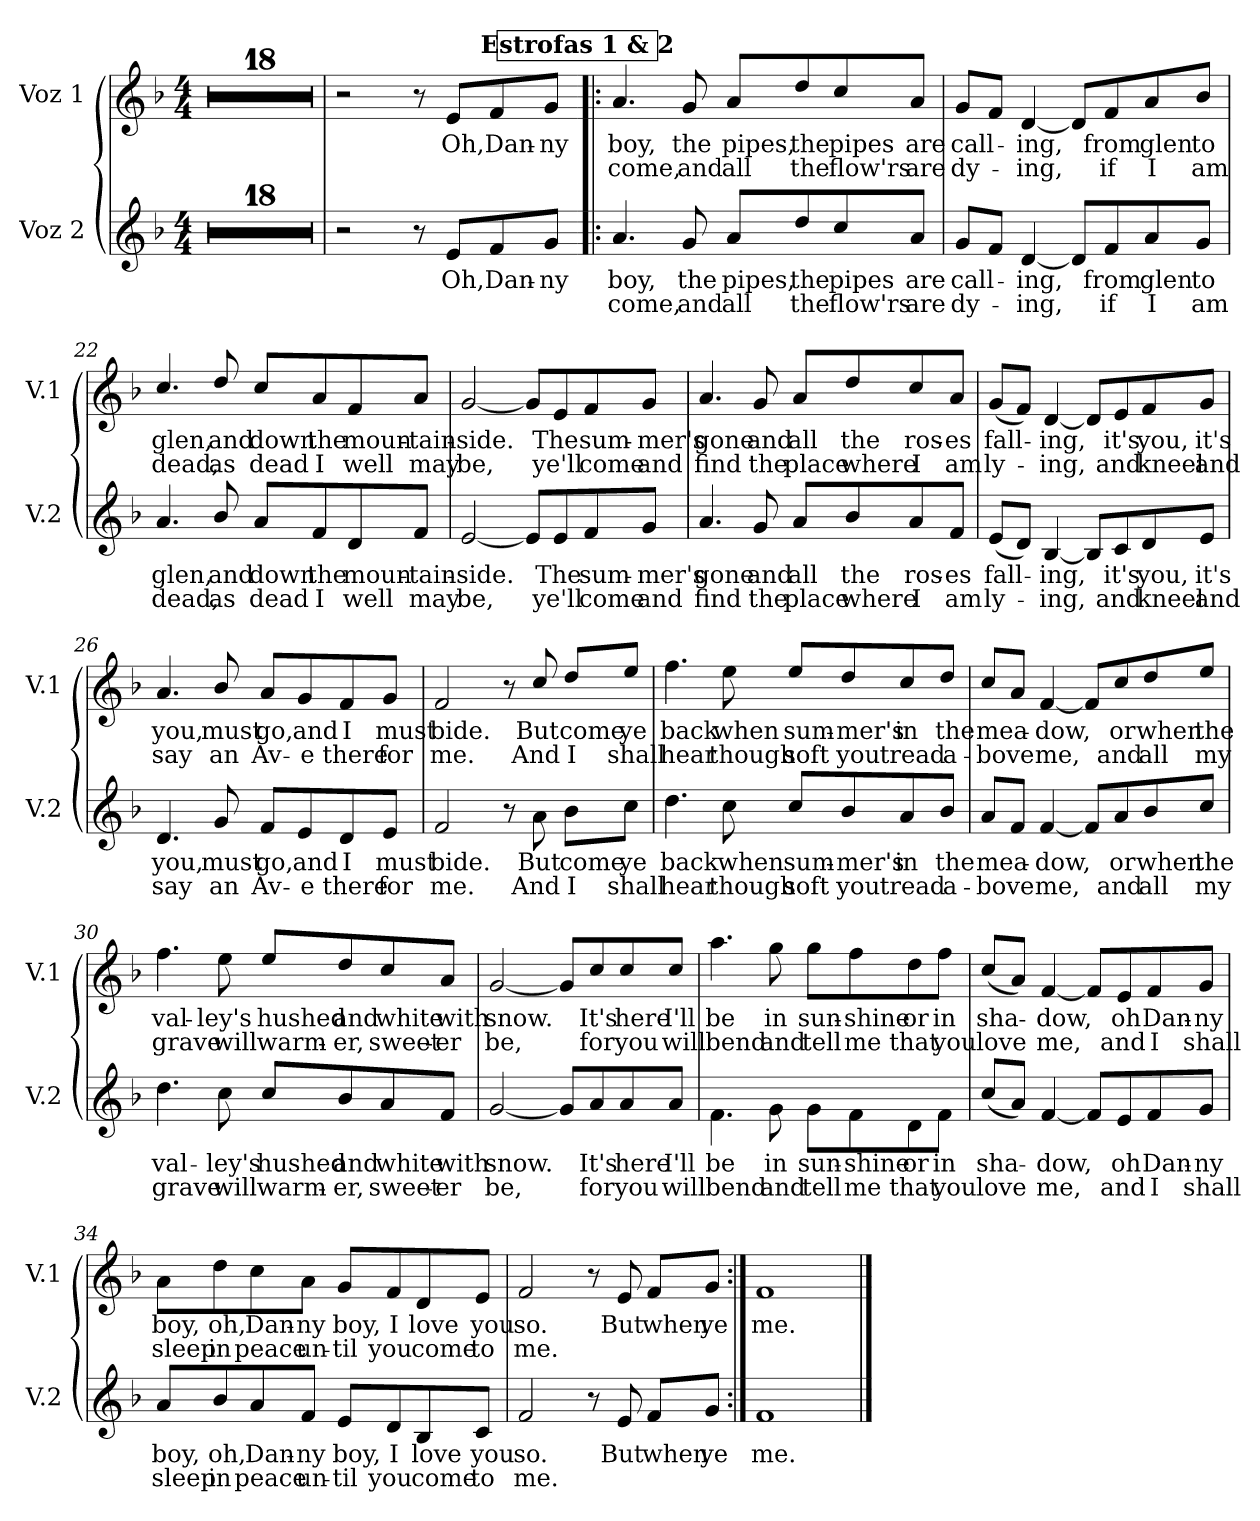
**kern	**text	**text	**kern	**text	**text
*part2	*part2	*part2	*part1	*part1	*part1
*staff2	*staff2	*staff2	*staff1	*staff1	*staff1
*I"Voz 2	*	*	*I"Voz 1	*	*
*I'V.2	*	*	*I'V.1	*	*
*clefG2	*	*	*clefG2	*	*
*k[b-]	*	*	*k[b-]	*	*
*M4/4	*	*	*M4/4	*	*
=1	=1	=1	=1	=1	=1
1r	.	.	1r	.	.
=2	=2	=2	=2	=2	=2
1r	.	.	1r	.	.
=3	=3	=3	=3	=3	=3
1r	.	.	1r	.	.
=4	=4	=4	=4	=4	=4
1r	.	.	1r	.	.
=5	=5	=5	=5	=5	=5
1r	.	.	1r	.	.
=6	=6	=6	=6	=6	=6
1r	.	.	1r	.	.
=7	=7	=7	=7	=7	=7
1r	.	.	1r	.	.
=8	=8	=8	=8	=8	=8
1r	.	.	1r	.	.
=9	=9	=9	=9	=9	=9
1r	.	.	1r	.	.
=10	=10	=10	=10	=10	=10
1r	.	.	1r	.	.
=11	=11	=11	=11	=11	=11
1r	.	.	1r	.	.
=12	=12	=12	=12	=12	=12
1r	.	.	1r	.	.
=13	=13	=13	=13	=13	=13
1r	.	.	1r	.	.
=14	=14	=14	=14	=14	=14
1r	.	.	1r	.	.
=15	=15	=15	=15	=15	=15
1r	.	.	1r	.	.
=16	=16	=16	=16	=16	=16
1r	.	.	1r	.	.
=17	=17	=17	=17	=17	=17
1r	.	.	1r	.	.
=18	=18	=18	=18	=18	=18
1r	.	.	1r	.	.
=19	=19	=19	=19	=19	=19
2r	.	.	2r	.	.
8r	.	.	8r	.	.
!	!LO:LY:b	!	!	!LO:LY:b	!
8e/L	Oh,	.	8e/L	Oh,	.
!	!LO:LY:b	!	!	!LO:LY:b	!
8f/	Dan-	.	8f/	Dan-	.
!	!LO:LY:b	!	!	!LO:LY:b	!
8g/J	-ny	.	8g/J	-ny	.
!!LO:REH:place=s1:a:B:fs=14:t=Estrofas 1 & 2
=20!|:	=20!|:	=20!|:	=20!|:	=20!|:	=20!|:
!	!LO:LY:b	!LO:LY:b	!	!LO:LY:b	!LO:LY:b
4.a/	boy,	come,	4.a/	boy,	come,
!	!LO:LY:b	!LO:LY:b	!	!LO:LY:b	!LO:LY:b
8g/	the	and	8g/	the	and
!	!LO:LY:b	!LO:LY:b	!	!LO:LY:b	!LO:LY:b
8a/L	pipes,	all	8a/L	pipes,	all
!	!LO:LY:b	!LO:LY:b	!	!LO:LY:b	!LO:LY:b
8dd/	the	the	8dd/	the	the
!	!LO:LY:b	!LO:LY:b	!	!LO:LY:b	!LO:LY:b
8cc/	pipes	flow'rs	8cc/	pipes	flow'rs
!	!LO:LY:b	!LO:LY:b	!	!LO:LY:b	!LO:LY:b
8a/J	are	are	8a/J	are	are
=21	=21	=21	=21	=21	=21
!	!LO:LY:b	!LO:LY:b	!	!LO:LY:b	!LO:LY:b
8g/L	call-	dy-	8g/L	call-	dy-
8f/J	.	.	8f/J	.	.
!	!LO:LY:b	!LO:LY:b	!	!LO:LY:b	!LO:LY:b
[4d/	-ing,	-ing,	[4d/	-ing,	-ing,
8d/L]	.	.	8d/L]	.	.
!	!LO:LY:b	!LO:LY:b	!	!LO:LY:b	!LO:LY:b
8f/	from	if	8f/	from	if
!	!LO:LY:b	!LO:LY:b	!	!LO:LY:b	!LO:LY:b
8a/	glen	I	8a/	glen	I
!	!LO:LY:b	!LO:LY:b	!	!LO:LY:b	!LO:LY:b
8g/J	to	am	8b-/J	to	am
!!LO:LB:g=z
=22	=22	=22	=22	=22	=22
!	!LO:LY:b	!LO:LY:b	!	!LO:LY:b	!LO:LY:b
4.a/	glen,	dead,	4.cc/	glen,	dead,
!	!LO:LY:b	!LO:LY:b	!	!LO:LY:b	!LO:LY:b
8b-/	and	as	8dd/	and	as
!	!LO:LY:b	!LO:LY:b	!	!LO:LY:b	!LO:LY:b
8a/L	down	dead	8cc/L	down	dead
!	!LO:LY:b	!LO:LY:b	!	!LO:LY:b	!LO:LY:b
8f/	the	I	8a/	the	I
!	!LO:LY:b	!LO:LY:b	!	!LO:LY:b	!LO:LY:b
8d/	moun-	well	8f/	moun-	well
!	!LO:LY:b	!LO:LY:b	!	!LO:LY:b	!LO:LY:b
8f/J	-tain-	may	8a/J	-tain-	may
=23	=23	=23	=23	=23	=23
!	!LO:LY:b	!LO:LY:b	!	!LO:LY:b	!LO:LY:b
[2e/	-side.	be,	[2g/	-side.	be,
8e/L]	.	.	8g/L]	.	.
!	!LO:LY:b	!LO:LY:b	!	!LO:LY:b	!LO:LY:b
8e/	The	ye'll	8e/	The	ye'll
!	!LO:LY:b	!LO:LY:b	!	!LO:LY:b	!LO:LY:b
8f/	sum-	come	8f/	sum-	come
!	!LO:LY:b	!LO:LY:b	!	!LO:LY:b	!LO:LY:b
8g/J	-mer's	and	8g/J	-mer's	and
=24	=24	=24	=24	=24	=24
!	!LO:LY:b	!LO:LY:b	!	!LO:LY:b	!LO:LY:b
4.a/	gone	find	4.a/	gone	find
!	!LO:LY:b	!LO:LY:b	!	!LO:LY:b	!LO:LY:b
8g/	and	the	8g/	and	the
!	!LO:LY:b	!LO:LY:b	!	!LO:LY:b	!LO:LY:b
8a/L	all	place	8a/L	all	place
!	!LO:LY:b	!LO:LY:b	!	!LO:LY:b	!LO:LY:b
8b-/	the	where	8dd/	the	where
!	!LO:LY:b	!LO:LY:b	!	!LO:LY:b	!LO:LY:b
8a/	ros-	I	8cc/	ros-	I
!	!LO:LY:b	!LO:LY:b	!	!LO:LY:b	!LO:LY:b
8f/J	-es	am	8a/J	-es	am
!!LO:LB:g=z
=25	=25	=25	=25	=25	=25
!	!LO:LY:b	!LO:LY:b	!	!LO:LY:b	!LO:LY:b
(<8e/L	fall-	ly-	(<8g/L	fall-	ly-
8d/J)	.	.	8f/J)	.	.
!	!LO:LY:b	!LO:LY:b	!	!LO:LY:b	!LO:LY:b
[4B-/	-ing,	-ing,	[4d/	-ing,	-ing,
8B-/L]	.	.	8d/L]	.	.
!	!LO:LY:b	!LO:LY:b	!	!LO:LY:b	!LO:LY:b
8c/	it's	and	8e/	it's	and
!	!LO:LY:b	!LO:LY:b	!	!LO:LY:b	!LO:LY:b
8d/	you,	kneel	8f/	you,	kneel
!	!LO:LY:b	!LO:LY:b	!	!LO:LY:b	!LO:LY:b
8e/J	it's	and	8g/J	it's	and
=26	=26	=26	=26	=26	=26
!	!LO:LY:b	!LO:LY:b	!	!LO:LY:b	!LO:LY:b
4.d/	you,	say	4.a/	you,	say
!	!LO:LY:b	!LO:LY:b	!	!LO:LY:b	!LO:LY:b
8g/	must	an	8b-/	must	an
!	!LO:LY:b	!LO:LY:b	!	!LO:LY:b	!LO:LY:b
8f/L	go,	Av-	8a/L	go,	Av-
!	!LO:LY:b	!LO:LY:b	!	!LO:LY:b	!LO:LY:b
8e/	and	-e	8g/	and	-e
!	!LO:LY:b	!LO:LY:b	!	!LO:LY:b	!LO:LY:b
8d/	I	there	8f/	I	there
!	!LO:LY:b	!LO:LY:b	!	!LO:LY:b	!LO:LY:b
8e/J	must	for	8g/J	must	for
=27	=27	=27	=27	=27	=27
!	!LO:LY:b	!LO:LY:b	!	!LO:LY:b	!LO:LY:b
2f/	bide.	me.	2f/	bide.	me.
8r	.	.	8r	.	.
!	!LO:LY:b	!LO:LY:b	!	!LO:LY:b	!LO:LY:b
8a\	But	And	8cc/	But	And
!	!LO:LY:b	!LO:LY:b	!	!LO:LY:b	!LO:LY:b
8b-\L	come	I	8dd/L	come	I
!	!LO:LY:b	!LO:LY:b	!	!LO:LY:b	!LO:LY:b
8cc\J	ye	shall	8ee/J	ye	shall
!!LO:LB:g=z
=28	=28	=28	=28	=28	=28
!	!LO:LY:b	!LO:LY:b	!	!LO:LY:b	!LO:LY:b
4.dd\	back	hear	4.ff\	back	hear
!	!LO:LY:b	!LO:LY:b	!	!LO:LY:b	!LO:LY:b
8cc\	when	though	8ee\	when	though
!	!LO:LY:b	!LO:LY:b	!	!LO:LY:b	!LO:LY:b
8cc/L	sum-	soft	8ee/L	sum-	soft
!	!LO:LY:b	!LO:LY:b	!	!LO:LY:b	!LO:LY:b
8b-/	-mer's	you	8dd/	-mer's	you
!	!LO:LY:b	!LO:LY:b	!	!LO:LY:b	!LO:LY:b
8a/	in	tread	8cc/	in	tread
!	!LO:LY:b	!LO:LY:b	!	!LO:LY:b	!LO:LY:b
8b-/J	the	a-	8dd/J	the	a-
=29	=29	=29	=29	=29	=29
!	!LO:LY:b	!LO:LY:b	!	!LO:LY:b	!LO:LY:b
8a/L	mea-	-bove	8cc/L	mea-	-bove
8f/J	.	.	8a/J	.	.
!	!LO:LY:b	!LO:LY:b	!	!LO:LY:b	!LO:LY:b
[4f/	-dow,	me,	[4f/	-dow,	me,
8f/L]	.	.	8f/L]	.	.
!	!LO:LY:b	!LO:LY:b	!	!LO:LY:b	!LO:LY:b
8a/	or	and	8cc/	or	and
!	!LO:LY:b	!LO:LY:b	!	!LO:LY:b	!LO:LY:b
8b-/	when	all	8dd/	when	all
!	!LO:LY:b	!LO:LY:b	!	!LO:LY:b	!LO:LY:b
8cc/J	the	my	8ee/J	the	my
!!LO:PB:g=z
=30	=30	=30	=30	=30	=30
!	!LO:LY:b	!LO:LY:b	!	!LO:LY:b	!LO:LY:b
4.dd\	val-	grave	4.ff\	val-	grave
!	!LO:LY:b	!LO:LY:b	!	!LO:LY:b	!LO:LY:b
8cc\	-ley's	will	8ee\	-ley's	will
!	!LO:LY:b	!LO:LY:b	!	!LO:LY:b	!LO:LY:b
8cc/L	hushed	warm-	8ee/L	hushed	warm-
!	!LO:LY:b	!LO:LY:b	!	!LO:LY:b	!LO:LY:b
8b-/	and	-er,	8dd/	and	-er,
!	!LO:LY:b	!LO:LY:b	!	!LO:LY:b	!LO:LY:b
8a/	white	sweet-	8cc/	white	sweet-
!	!LO:LY:b	!LO:LY:b	!	!LO:LY:b	!LO:LY:b
8f/J	with	-er	8a/J	with	-er
=31	=31	=31	=31	=31	=31
!	!LO:LY:b	!LO:LY:b	!	!LO:LY:b	!LO:LY:b
[2g/	snow.	be,	[2g/	snow.	be,
8g/L]	.	.	8g/L]	.	.
!	!LO:LY:b	!LO:LY:b	!	!LO:LY:b	!LO:LY:b
8a/	It's	for	8cc/	It's	for
!	!LO:LY:b	!LO:LY:b	!	!LO:LY:b	!LO:LY:b
8a/	here	you	8cc/	here	you
!	!LO:LY:b	!LO:LY:b	!	!LO:LY:b	!LO:LY:b
8a/J	I'll	will	8cc/J	I'll	will
=32	=32	=32	=32	=32	=32
!	!LO:LY:b	!LO:LY:b	!	!LO:LY:b	!LO:LY:b
4.f\	be	bend	4.aa\	be	bend
!	!LO:LY:b	!LO:LY:b	!	!LO:LY:b	!LO:LY:b
8g\	in	and	8gg\	in	and
!	!LO:LY:b	!LO:LY:b	!	!LO:LY:b	!LO:LY:b
8g\L	sun-	tell	8gg\L	sun-	tell
!	!LO:LY:b	!LO:LY:b	!	!LO:LY:b	!LO:LY:b
8f\	-shine	me	8ff\	-shine	me
!	!LO:LY:b	!LO:LY:b	!	!LO:LY:b	!LO:LY:b
8d\	or	that	8dd\	or	that
!	!LO:LY:b	!LO:LY:b	!	!LO:LY:b	!LO:LY:b
8f\J	in	you	8ff\J	in	you
!!LO:LB:g=z
=33	=33	=33	=33	=33	=33
!	!LO:LY:b	!LO:LY:b	!	!LO:LY:b	!LO:LY:b
(<8cc/L	sha-	love	(<8cc/L	sha-	love
8a/J)	.	.	8a/J)	.	.
!	!LO:LY:b	!LO:LY:b	!	!LO:LY:b	!LO:LY:b
[4f/	-dow,	me,	[4f/	-dow,	me,
8f/L]	.	.	8f/L]	.	.
!	!LO:LY:b	!LO:LY:b	!	!LO:LY:b	!LO:LY:b
8e/	oh	and	8e/	oh	and
!	!LO:LY:b	!LO:LY:b	!	!LO:LY:b	!LO:LY:b
8f/	Dan-	I	8f/	Dan-	I
!	!LO:LY:b	!LO:LY:b	!	!LO:LY:b	!LO:LY:b
8g/J	-ny	shall	8g/J	-ny	shall
=34	=34	=34	=34	=34	=34
!	!LO:LY:b	!LO:LY:b	!	!LO:LY:b	!LO:LY:b
8a/L	boy,	sleep	8a\L	boy,	sleep
!	!LO:LY:b	!LO:LY:b	!	!LO:LY:b	!LO:LY:b
8b-/	oh,	in	8dd\	oh,	in
!	!LO:LY:b	!LO:LY:b	!	!LO:LY:b	!LO:LY:b
8a/	Dan-	peace	8cc\	Dan-	peace
!	!LO:LY:b	!LO:LY:b	!	!LO:LY:b	!LO:LY:b
8f/J	-ny	un-	8a\J	-ny	un-
!	!LO:LY:b	!LO:LY:b	!	!LO:LY:b	!LO:LY:b
8e/L	boy,	-til	8g/L	boy,	-til
!	!LO:LY:b	!LO:LY:b	!	!LO:LY:b	!LO:LY:b
8d/	I	you	8f/	I	you
!	!LO:LY:b	!LO:LY:b	!	!LO:LY:b	!LO:LY:b
8B-/	love	come	8d/	love	come
!	!LO:LY:b	!LO:LY:b	!	!LO:LY:b	!LO:LY:b
8c/J	you	to	8e/J	you	to
=35	=35	=35	=35	=35	=35
!	!LO:LY:b	!LO:LY:b	!	!LO:LY:b	!LO:LY:b
2f/	so.	me.	2f/	so.	me.
8r	.	.	8r	.	.
!	!LO:LY:b	!	!	!LO:LY:b	!
8e/	But	.	8e/	But	.
!	!LO:LY:b	!	!	!LO:LY:b	!
8f/L	when	.	8f/L	when	.
!	!LO:LY:b	!	!	!LO:LY:b	!
8g/J	ye	.	8g/J	ye	.
!!LO:LB:g=z
=36:|!	=36:|!	=36:|!	=36:|!	=36:|!	=36:|!
!	!LO:LY:b	!	!	!LO:LY:b	!
1f	me.	.	1f	me.	.
==	==	==	==	==	==
*-	*-	*-	*-	*-	*-
